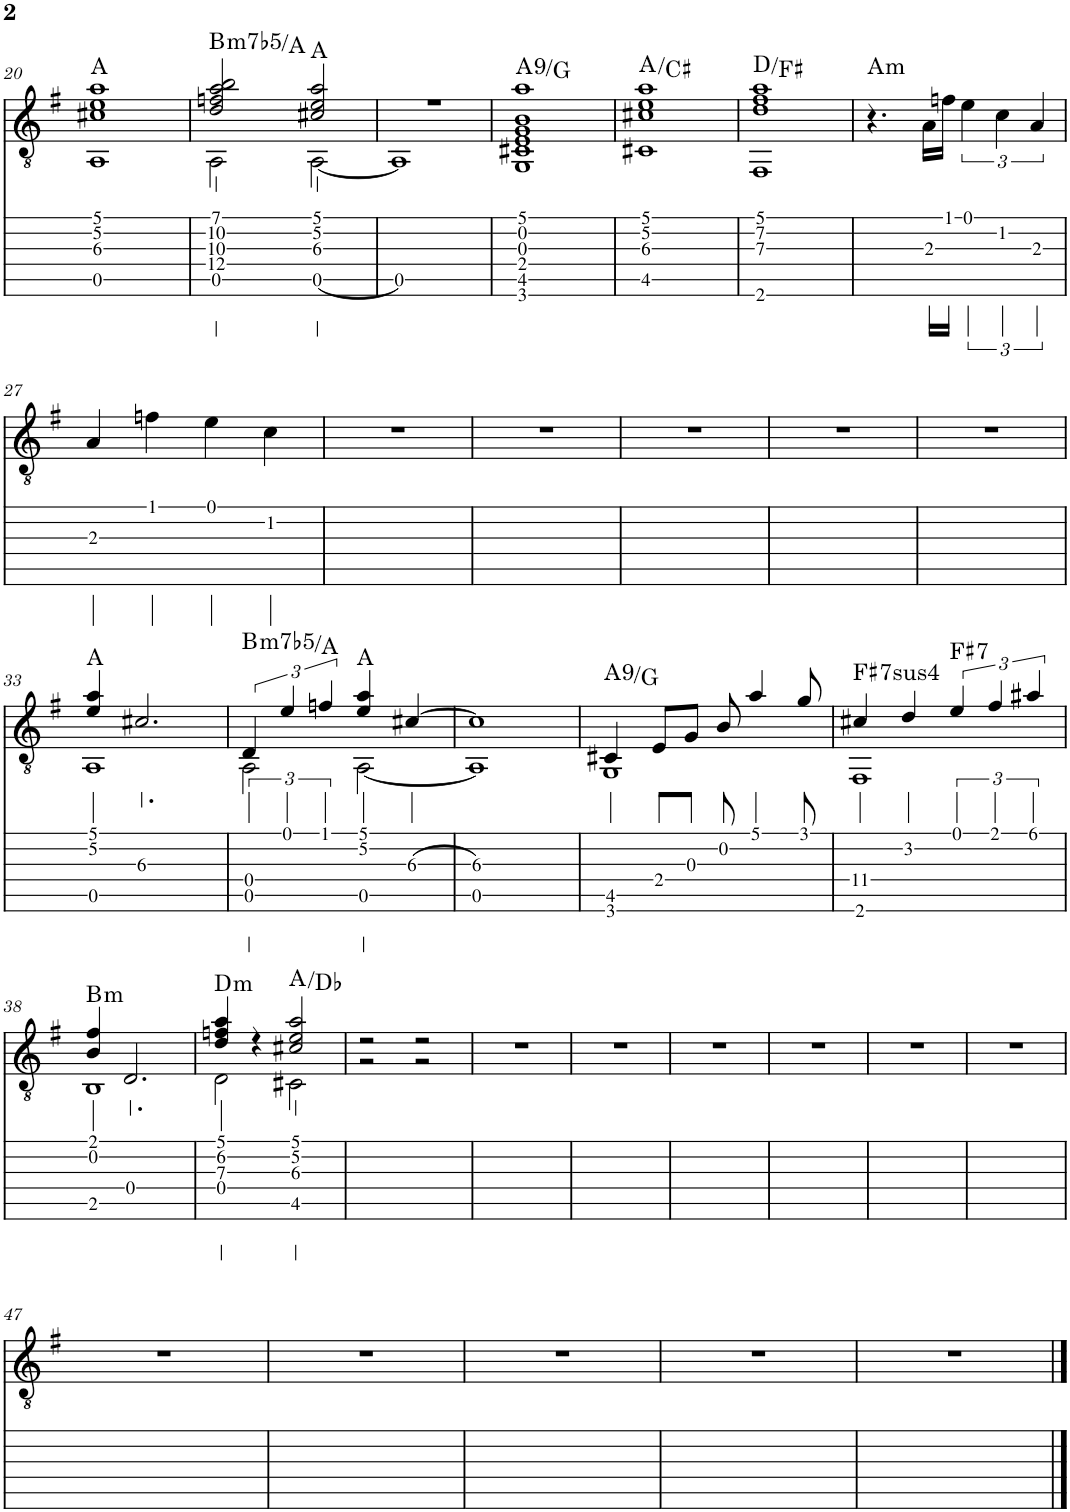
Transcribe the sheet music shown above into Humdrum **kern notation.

**kern	**kern	**harte
*part1	*part1	*part1
*staff2	*staff1	*
*I"Acoustic Guitar	*	*
*I'Guit.	*	*
!!LO:PB:g=z
*	*clefGv2	*
*k[f#]	*k[f#]	*
*M4/4	*M4/4	*
*met(c)	*met(c)	*
=20	=20	=20
*^	*^	*
1c# 1e 1a	1AA	1c#X 1e 1a	1AA	A:maj
=21	=21	=21	=21	=21
!	!	!	!	!LO:H:kt=m7b5
2d/ 2f/ 2a/ 2b/	2AA\	2d/ 2fn/ 2a/ 2b/	2AA\	B:hdim7/b7
2c#/ 2e/ 2a/	[2AA\	2c#X/ 2e/ 2a/	[2AA\	A:maj
=22	=22	=22	=22	=22
1r	1AA]	1r	1AA]	.
=23	=23	=23	=23	=23
!	!	!	!	!LO:H:kt=9
1C# 1E 1G 1B 1a	1GG	1C#X 1E 1G 1B 1a	1GG	A:9/b7
=24	=24	=24	=24	=24
1c# 1e 1a	1C#X	1c#X 1e 1a	1C#X	A:maj/3
=25	=25	=25	=25	=25
1d 1f# 1a	1FF#	1d 1f# 1a	1FF#	D:maj/3
=26	=26	=26	=26	=26
!	!	!	!	!LO:H:kt=m
*v	*v	*	*	*
*	*v	*v	*
4.r	4.r	A:min
16A\LL	16A\LL	.
16fn\JJ	16fn\JJ	.
6e\	6e\	.
6c\	6c\	.
6A\	6A/	.
!!LO:LB:g=z
=27	=27	=27
4A\	4A/	.
4f\	4fn\	.
4e\	4e\	.
4c\	4c\	.
=28	=28	=28
1r	1r	.
=29	=29	=29
1r	1r	.
=30	=30	=30
1r	1r	.
=31	=31	=31
1r	1r	.
=32	=32	=32
1r	1r	.
!!LO:LB:g=z
=33	=33	=33
*^	*^	*
4e/ 4a/	1AA	4e/ 4a/	1AA	A:maj
2.c#/	.	2.c#X/	.	.
=34	=34	=34	=34	=34
!	!	!	!	!LO:H:kt=m7b5
6D/	2AA\	6D/	2AA\	B:hdim7/b7
6e/	.	6e/	.	.
6f/	.	6fn/	.	.
4e/ 4a/	2AA\	4e/ 4a/	[2AA\	A:maj
[4c#X/	.	[4c#X/	.	.
=35	=35	=35	=35	=35
1c#]	1AA	1c#]	1AA]	.
=36	=36	=36	=36	=36
!	!	!	!	!LO:H:kt=9
4C#X/	1GG	4C#X/	1GG	A:9/b7
8E/L	.	8E/L	.	.
8G/J	.	8G/J	.	.
8B/	.	8B/	.	.
4a/	.	4a/	.	.
8g/	.	8g/	.	.
=37	=37	=37	=37	=37
!	!	!	!	!LO:H:kt=74
4c#/	1FF#	4c#X/	1FF#	F#:sus4(7)
4d/	.	4d/	.	.
!	!	!	!	!LO:H:kt=7
6e/	.	6e/	.	F#:7
6f#/	.	6f#/	.	.
6a#/	.	6a#X/	.	.
!!LO:LB:g=z	!!
=38	=38	=38	=38	=38
!	!	!	!	!LO:H:kt=m
4B/ 4f#/	1BB	4B/ 4f#/	1BB	B:min
2.D/	.	2.D/	.	.
=39	=39	=39	=39	=39
!	!	!	!	!LO:H:kt=m
4d/ 4f/ 4a/	2D\	4d/ 4fn/ 4a/	2D\	D:min
4r	.	4r	.	.
2c#/ 2e/ 2a/	2C#X\	2c#X/ 2e/ 2a/	2C#X\	A:maj/b4
=40	=40	=40	=40	=40
2r	2r	2r	2r	.
2r	2r	2r	2r	.
*v	*v	*	*	*
*	*v	*v	*
=41	=41	=41
1r	1r	.
=42	=42	=42
1r	1r	.
=43	=43	=43
1r	1r	.
=44	=44	=44
1r	1r	.
=45	=45	=45
1r	1r	.
=46	=46	=46
1r	1r	.
!!LO:LB:g=z
=47	=47	=47
1r	1r	.
=48	=48	=48
1r	1r	.
=49	=49	=49
1r	1r	.
=50	=50	=50
1r	1r	.
=51	=51	=51
1r	1r	.
==	==	==
*-	*-	*-
